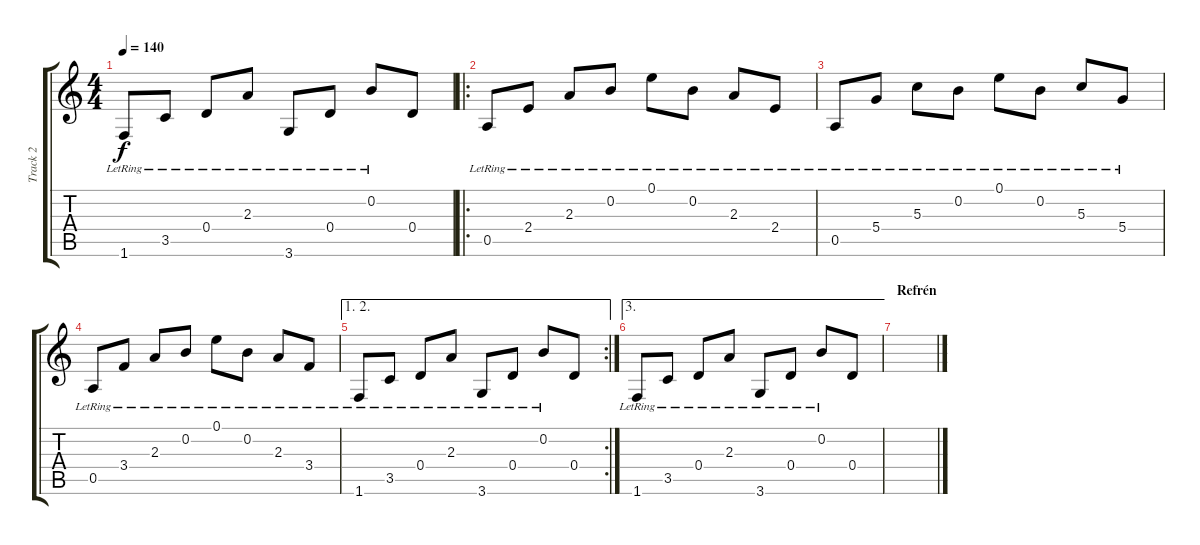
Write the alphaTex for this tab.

\track ("Track 2" "Track 2") {instrument acousticguitarsteel}
\staff {score tabs}
\tuning (E4 B3 G3 D3 A2 E2) {hide}
\ts (4 4)
\tempo 140
\clef g2
\ks c
1.6{lr}.8{dy f} 3.5{lr}.8 0.4{lr}.8 2.3{lr}.8 3.6{lr}.8 0.4{lr}.8 0.2{lr}.8 0.4.8 |
\ro
0.5{lr}.8 2.4{lr}.8 2.3{lr}.8 0.2{lr}.8 0.1{lr}.8 0.2{lr}.8 2.3{lr}.8 2.4{lr}.8 |
0.5{lr}.8 5.4{lr}.8 5.3{lr}.8 0.2{lr}.8 0.1{lr}.8 0.2{lr}.8 5.3{lr}.8 5.4{lr}.8 |
0.5{lr}.8 3.4{lr}.8 2.3{lr}.8 0.2{lr}.8 0.1{lr}.8 0.2{lr}.8 2.3{lr}.8 3.4{lr}.8 |
\ae (1 2)
\rc 2
1.6{lr}.8 3.5{lr}.8 0.4{lr}.8 2.3{lr}.8 3.6{lr}.8 0.4{lr}.8 0.2{lr}.8 0.4.8 |
\ae 3
1.6{lr}.8 3.5{lr}.8 0.4{lr}.8 2.3{lr}.8 3.6{lr}.8 0.4{lr}.8 0.2{lr}.8 0.4.8 |
\section ("" "Refrén")
